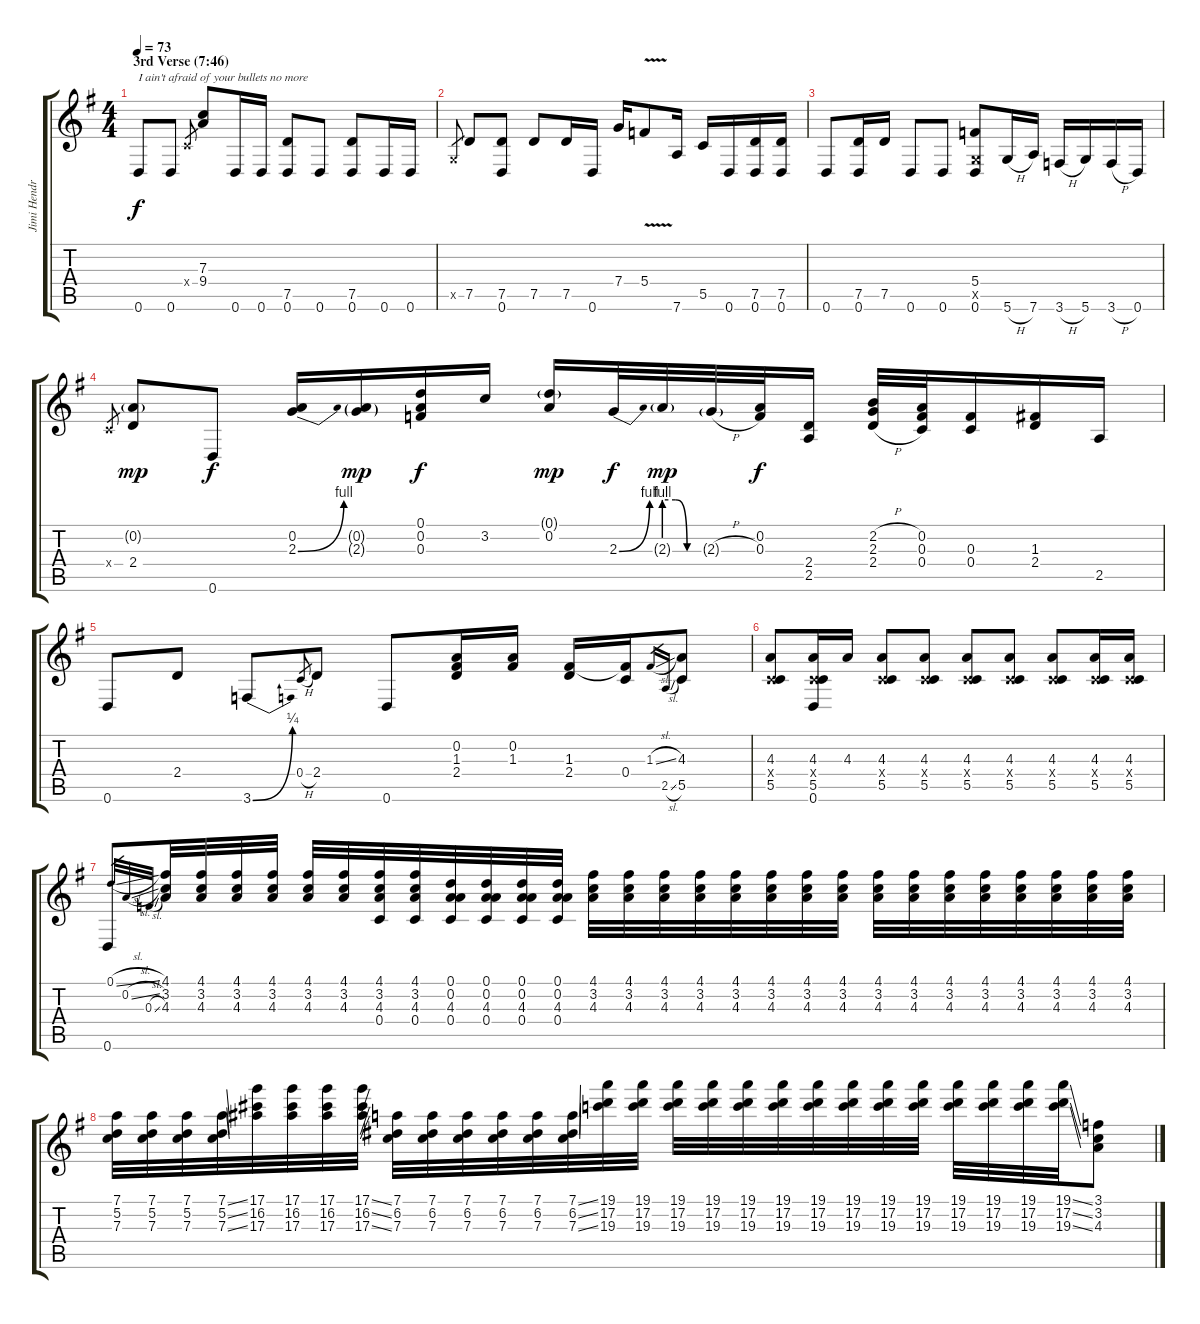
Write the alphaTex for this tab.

\track ("Jimi Hendrix" "Jimi Hendr") {instrument overdrivenguitar}
\staff {score tabs}
\tuning (D4 A3 F3 C3 G2 D2) {hide}
\ts (4 4)
\section ("" "3rd Verse (7:46)")
\tempo 73
\clef g2
\ks g
0.6.8{txt "I ain't afraid of your bullets no more" dy f} 0.6.8 0.4{x}.8{gr} (7.3 9.4).8 0.6.16 0.6.16 (7.5 0.6).8 0.6.8 (7.5 0.6).8 0.6.16 0.6.16 |
0.5{x}.8{gr} 7.5.8 (7.5 0.6).8 7.5.8 7.5.16 0.6.16 7.4.16 5.4{v}.8 7.6.16 5.5.16 0.6.16 (7.5 0.6).16 (7.5 0.6).16 |
0.6.8 (7.5 0.6).16 7.5.16 0.6.8 0.6.8 (5.4 0.5{x} 0.6).8 5.6{h}.16 7.6.16 3.6{h}.16 5.6.16 3.6{h}.16 0.6.16 |
0.4{x}.8{gr} (0.2{g} 2.4).8{dy mp} 0.6.8{dy f} (0.2 2.3{be (bend 0 0 60 4)}).16 (0.2{g} 2.3{g}).16{dy mp} (0.1 0.2 0.3).16{dy f} 3.2.16 (0.1{g} 0.2).16{dy mp} 2.3{be (bend 0 0 60 4)}.32{dy f} 2.3{be (custom 0 4 20 4 40 0 60 0) g}.32{dy mp} 2.3{h g}.32 (0.2 0.3).32{dy f} (2.4 2.5).16 (2.2{h} 2.3{h} 2.4{h}).32 (0.2 0.3 0.4).32 (0.3 0.4).16 (1.3 2.4).16 2.5.16 |
0.6.8 2.4.8 3.6{be (bend 0 0 60 1)}.8 0.4{h}.8{gr} 2.4.8 0.6.8 (0.2 1.3 2.4).16 (0.2 1.3).16 (1.3 2.4).16 (1.3{t} 0.4).16 1.3{sl}.16{gr} 2.5{sl}.16{gr} (4.3 5.5).8 |
(4.3 0.4{x} 5.5).8 (4.3 0.4{x} 5.5 0.6).16 4.3.16 (4.3 0.4{x} 5.5).8 (4.3 0.4{x} 5.5).8 (4.3 0.4{x} 5.5).8 (4.3 0.4{x} 5.5).8 (4.3 0.4{x} 5.5).8 (4.3 0.4{x} 5.5).16 (4.3 0.4{x} 5.5).16 |
0.6.8 0.1{sl}.32{gr} 0.2{sl}.32{gr} 0.3{sl}.32{gr} (4.1 3.2 4.3).32 (4.1 3.2 4.3).32 (4.1 3.2 4.3).32 (4.1 3.2 4.3).32 (4.1 3.2 4.3).32 (4.1 3.2 4.3).32 (4.1 3.2 4.3 0.4).32 (4.1 3.2 4.3 0.4).32 (0.1 0.2 4.3 0.4).32 (0.1 0.2 4.3 0.4).32 (0.1 0.2 4.3 0.4).32 (0.1 0.2 4.3 0.4).32 (4.1 3.2 4.3).32 (4.1 3.2 4.3).32 (4.1 3.2 4.3).32 (4.1 3.2 4.3).32 (4.1 3.2 4.3).32 (4.1 3.2 4.3).32 (4.1 3.2 4.3).32 (4.1 3.2 4.3).32 (4.1 3.2 4.3).32 (4.1 3.2 4.3).32 (4.1 3.2 4.3).32 (4.1 3.2 4.3).32 (4.1 3.2 4.3).32 (4.1 3.2 4.3).32 (4.1 3.2 4.3).32 (4.1 3.2 4.3).32 |
(7.1 5.2 7.3).32 (7.1 5.2 7.3).32 (7.1 5.2 7.3).32 (7.1{ss} 5.2{ss} 7.3{ss}).32 (17.1 16.2 17.3).32 (17.1 16.2 17.3).32 (17.1 16.2 17.3).32 (17.1{ss} 16.2{ss} 17.3{ss}).32 (7.1 6.2 7.3).32 (7.1 6.2 7.3).32 (7.1 6.2 7.3).32 (7.1 6.2 7.3).32 (7.1 6.2 7.3).32 (7.1{ss} 6.2{ss} 7.3{ss}).32 (19.1 17.2 19.3).32 (19.1 17.2 19.3).32 (19.1 17.2 19.3).32 (19.1 17.2 19.3).32 (19.1 17.2 19.3).32 (19.1 17.2 19.3).32 (19.1 17.2 19.3).32 (19.1 17.2 19.3).32 (19.1 17.2 19.3).32 (19.1 17.2 19.3).32 (19.1 17.2 19.3).32 (19.1 17.2 19.3).32 (19.1 17.2 19.3).32 (19.1{ss} 17.2{ss} 19.3{ss}).32 (3.1 3.2 4.3).8
